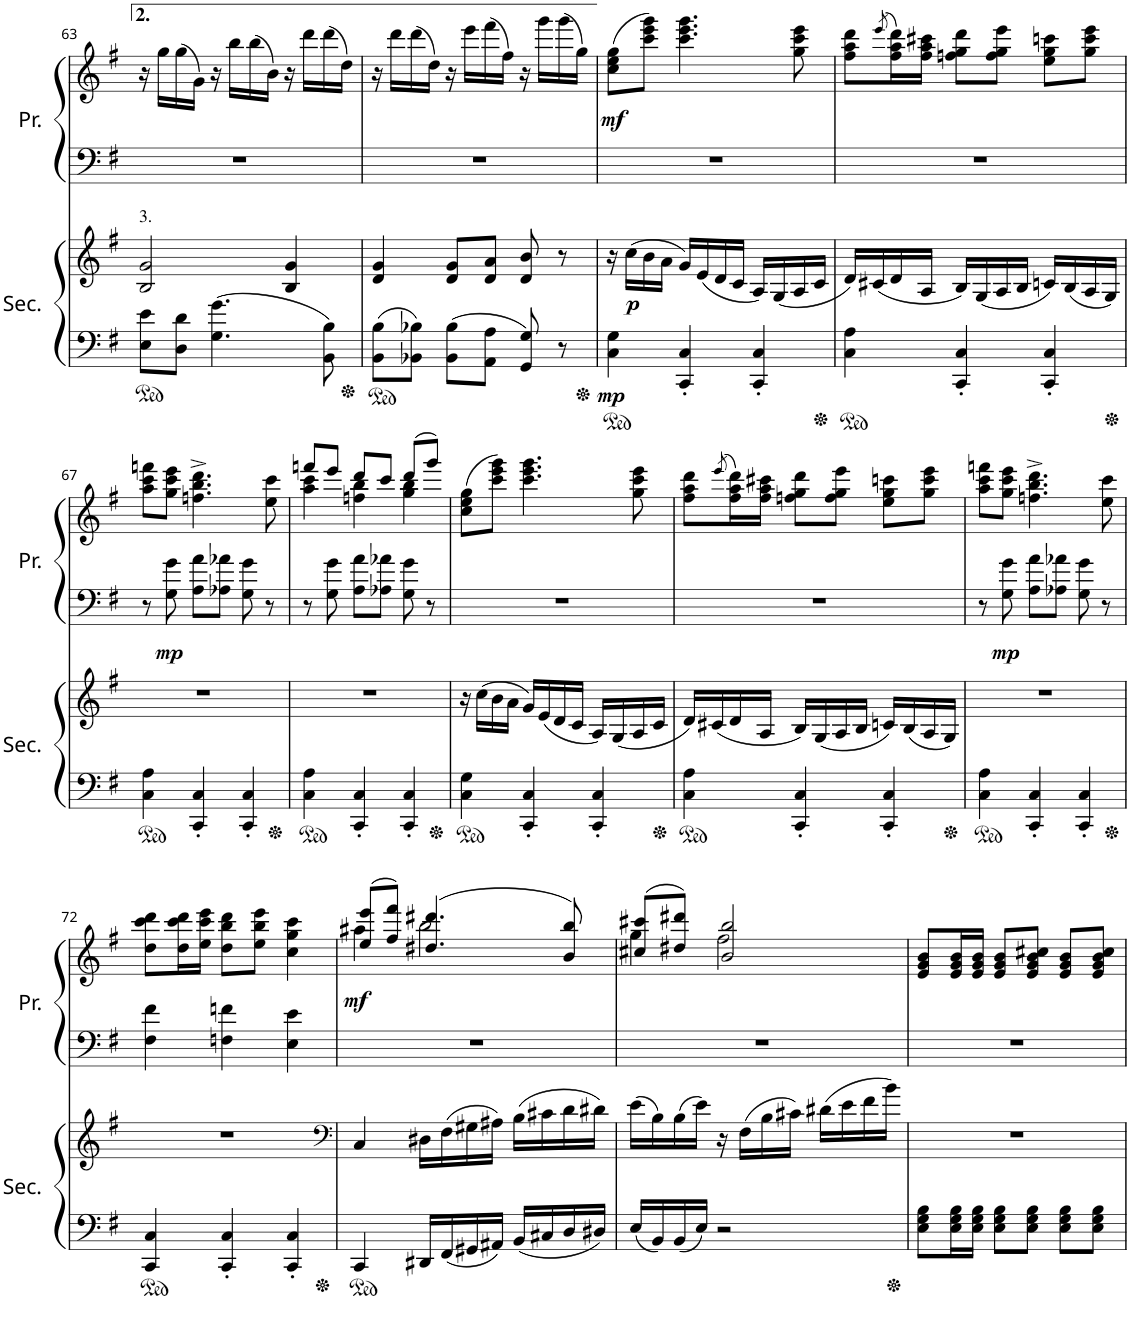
**kern	**kern	**dynam	**kern	**kern	**dynam
*part2	*part2	*part2	*part1	*part1	*part1
*staff4	*staff3	*staff3/4	*staff2	*staff1	*staff1/2
*I"Secondo	*	*	*I"Primo	*	*
*I'Sec.	*	*	*I'Pr.	*	*
!!LO:PB:g=z
*clefF4	*clefG2	*	*clefF4	*clefG2	*
*k[f#]	*k[f#]	*	*k[f#]	*k[f#]	*
*M3/4	*M3/4	*	*M3/4	*M3/4	*
=63	=63	=63	=63	=63	=63
!	!LO:TX:a:t=3.	!	!	!	!
8E\ 8e\L	2B/ 2g/	.	2.r	16r	.
.	.	.	.	16gg\LL	.
8D\ 8d\J	.	.	.	(16gg\	.
.	.	.	.	16g\JJ)	.
4.G\ 4.g\	.	.	.	16r	.
.	.	.	.	16bb\LL	.
.	.	.	.	(16bb\	.
.	.	.	.	16b\JJ)	.
.	4B/ 4g/	.	.	16r	.
.	.	.	.	16ddd\LL	.
8BB\ 8B\	.	.	.	(16ddd\	.
.	.	.	.	16dd\JJ)	.
=64	=64	=64	=64	=64	=64
8BB\ 8B\L	4d/ 4g/	.	2.r	16r	.
.	.	.	.	16ddd\LL	.
8BB-X\ 8B-X\J	.	.	.	(16ddd\	.
.	.	.	.	16dd\JJ)	.
8BB-\ 8B-\L	8d/ 8g/L	.	.	16r	.
.	.	.	.	16eee\LL	.
8AA\ 8A\J	8d/ 8a/J	.	.	(16fff#\	.
.	.	.	.	16ff#\JJ)	.
8GG/ 8G/	8d/ 8b/	.	.	16r	.
.	.	.	.	16ggg\LL	.
8r	8r	.	.	(16ggg\	.
.	.	.	.	16gg\JJ)	.
=65	=65	=65	=65	=65	=65
!	!	!LO:DY:b=2	!	!	!LO:DY:b
4C\ 4G\	16r	mp	2.r	(8cc\ 8ee\ 8gg\L	mf
!	!	!LO:DY:b	!	!	!
.	(16cc\LL	p	.	.	.
.	16b\	.	.	8ccc\ 8eee\ 8ggg\J)	.
.	16a\JJ	.	.	.	.
4CC/' 4C/'	16g/LL)	.	.	4.ccc\ 4.eee\ 4.ggg\	.
.	(16e/	.	.	.	.
.	16d/	.	.	.	.
.	16c/JJ	.	.	.	.
4CC/' 4C/'	16A/LL)	.	.	.	.
.	(16G/	.	.	.	.
.	16A/	.	.	8gg\ 8ccc\ 8eee\	.
.	16c/JJ	.	.	.	.
=66	=66	=66	=66	=66	=66
4C\ 4A\	16d/LL)	.	2.r	8ff#\ 8aa\ 8ddd\L	.
.	(16c#X/	.	.	.	.
.	.	.	.	(>8qeee/	.
.	16d/	.	.	16ff#\ 16aa\ 16ddd\L)	.
.	16A/JJ	.	.	16ff#\ 16aa\ 16ccc#X\JJ	.
4CC/' 4C/'	16B/LL)	.	.	8ffn\ 8gg\ 8ddd\L	.
.	(16G/	.	.	.	.
.	16A/	.	.	8ff\ 8gg\ 8eee\J	.
.	16B/JJ	.	.	.	.
4CC/' 4C/'	16cn/LL)	.	.	8ee\ 8gg\ 8cccn\L	.
.	(16B/	.	.	.	.
.	16A/	.	.	8gg\ 8ccc\ 8eee\J	.
.	16G/JJ)	.	.	.	.
!!LO:LB:g=z
=67	=67	=67	=67	=67	=67
4C\ 4A\	2.r	.	8r	8aa\ 8ccc\ 8fffn\L	.
!	!	!	!	!	!LO:DY:b=2
.	.	.	8G\ 8g\	8gg\ 8ccc\ 8eee\J	mp
4CC/' 4C/'	.	.	8A\ 8a\L	4.ffn\^ 4.bb\^ 4.ddd\^	.
.	.	.	8A-X\ 8a-X\J	.	.
4CC/' 4C/'	.	.	8G\ 8g\	.	.
.	.	.	8r	8ee\ 8ccc\	.
=68	=68	=68	=68	=68	=68
*	*	*	*	*^	*
4C\ 4A\	2.r	.	8r	8fffn/L	4aa\ 4ccc\	.
.	.	.	8G\ 8g\	8eee/J	.	.
4CC/' 4C/'	.	.	8A\ 8a\L	8ddd/L	4ffn\ 4bb\	.
.	.	.	8A-X\ 8a-X\J	8ccc/J	.	.
4CC/' 4C/'	.	.	8G\ 8g\	(8ddd/L	4gg\ 4bb\	.
.	.	.	8r	8ggg/J)	.	.
*	*	*	*	*v	*v	*
=69	=69	=69	=69	=69	=69
4C\ 4G\	16r	.	2.r	(8cc\ 8ee\ 8gg\L	.
.	(16cc\LL	.	.	.	.
.	16b\	.	.	8ccc\ 8eee\ 8ggg\J)	.
.	16a\JJ	.	.	.	.
4CC/' 4C/'	16g/LL)	.	.	4.ccc\ 4.eee\ 4.ggg\	.
.	(16e/	.	.	.	.
.	16d/	.	.	.	.
.	16c/JJ	.	.	.	.
4CC/' 4C/'	16A/LL)	.	.	.	.
.	(16G/	.	.	.	.
.	16A/	.	.	8gg\ 8ccc\ 8eee\	.
.	16c/JJ	.	.	.	.
=70	=70	=70	=70	=70	=70
4C\ 4A\	16d/LL)	.	2.r	8ff#\ 8aa\ 8ddd\L	.
.	(16c#X/	.	.	.	.
.	.	.	.	(>8qeee/	.
.	16d/	.	.	16ff#\ 16aa\ 16ddd\L)	.
.	16A/JJ	.	.	16ff#\ 16aa\ 16ccc#X\JJ	.
4CC/' 4C/'	16B/LL)	.	.	8ffn\ 8gg\ 8ddd\L	.
.	(16G/	.	.	.	.
.	16A/	.	.	8ff\ 8gg\ 8eee\J	.
.	16B/JJ	.	.	.	.
4CC/' 4C/'	16cn/LL)	.	.	8ee\ 8gg\ 8cccn\L	.
.	(16B/	.	.	.	.
.	16A/	.	.	8gg\ 8ccc\ 8eee\J	.
.	16G/JJ)	.	.	.	.
=71	=71	=71	=71	=71	=71
4C\ 4A\	2.r	.	8r	8aa\ 8ccc\ 8fffn\L	.
!	!	!	!	!	!LO:DY:b=2
.	.	.	8G\ 8g\	8gg\ 8ccc\ 8eee\J	mp
4CC/' 4C/'	.	.	8A\ 8a\L	4.ffn\^ 4.bb\^ 4.ddd\^	.
.	.	.	8A-X\ 8a-X\J	.	.
4CC/' 4C/'	.	.	8G\ 8g\	.	.
.	.	.	8r	8ee\ 8ccc\	.
!!LO:LB:g=z
=72	=72	=72	=72	=72	=72
4CC/ 4C/	2.r	.	4F#\ 4f#\	8dd\ 8ccc\ 8ddd\L	.
.	.	.	.	16dd\ 16ccc\ 16ddd\L	.
.	.	.	.	16ee\ 16ccc\ 16eee\JJ	.
4CC/' 4C/'	.	.	4Fn\ 4fn\	8dd\ 8bb\ 8ddd\L	.
.	.	.	.	8ee\ 8bb\ 8eee\J	.
4CC/' 4C/'	.	.	4E\ 4e\	4cc\ 4gg\ 4ccc\	.
=73	=73	=73	=73	=73	=73
*	*clefF4	*	*	*	*
*	*	*	*	*^	*
!	!	!	!	!	!	!LO:DY:b
4CC/	4C/	.	2.r	(8ee/ 8eee/L	4aa#X\	mf
.	.	.	.	8ff#/ 8fff#/J)	.	.
16DD#X/LL	16D#X\LL	.	.	(4.dd#X/ 4.ddd#X/	2bb\	.
16FF#/	(16F#\	.	.	.	.	.
16GG#X/	16G#X\	.	.	.	.	.
16AA#X/JJ	16A#X\JJ)	.	.	.	.	.
16BB/LL	(16B\LL	.	.	.	.	.
16C#X/	16c#X\	.	.	.	.	.
16D/	16d\	.	.	8b/ 8bb/)	.	.
16D#X/JJ	16d#X\JJ)	.	.	.	.	.
=74	=74	=74	=74	=74	=74	=74
16E/LL	(16e\LL	.	2.r	(8cc#X/ 8ccc#X/L	4gg\	.
16BB/	16B\)	.	.	.	.	.
16BB/	(16B\	.	.	8dd#X/ 8ddd#X/J)	.	.
16E/JJ	16e\JJ)	.	.	.	.	.
2r	16r	.	.	2b/ 2bb/	2ff#\	.
.	(16F#\LL	.	.	.	.	.
.	16B\	.	.	.	.	.
.	16c#X\JJ)	.	.	.	.	.
.	(16d#X\LL	.	.	.	.	.
.	16e\	.	.	.	.	.
.	16f#\	.	.	.	.	.
.	16b\JJ)	.	.	.	.	.
*	*	*	*	*v	*v	*
=75	=75	=75	=75	=75	=75
8E\ 8G\ 8B\L	2.r	.	2.r	8e/ 8g/ 8b/L	.
16E\ 16G\ 16B\L	.	.	.	16e/ 16g/ 16b/L	.
16E\ 16G\ 16B\JJ	.	.	.	16e/ 16g/ 16b/JJ	.
8E\ 8G\ 8B\L	.	.	.	8e/ 8g/ 8b/L	.
8E\ 8G\ 8B\J	.	.	.	8e/ 8g/ 8b/ 8cc#X/J	.
8E\ 8G\ 8B\L	.	.	.	8e/ 8g/ 8b/L	.
8E\ 8G\ 8B\J	.	.	.	8e/ 8g/ 8b/ 8cc#/J	.
=	=	=	=	=	=
*-	*-	*-	*-	*-	*-
